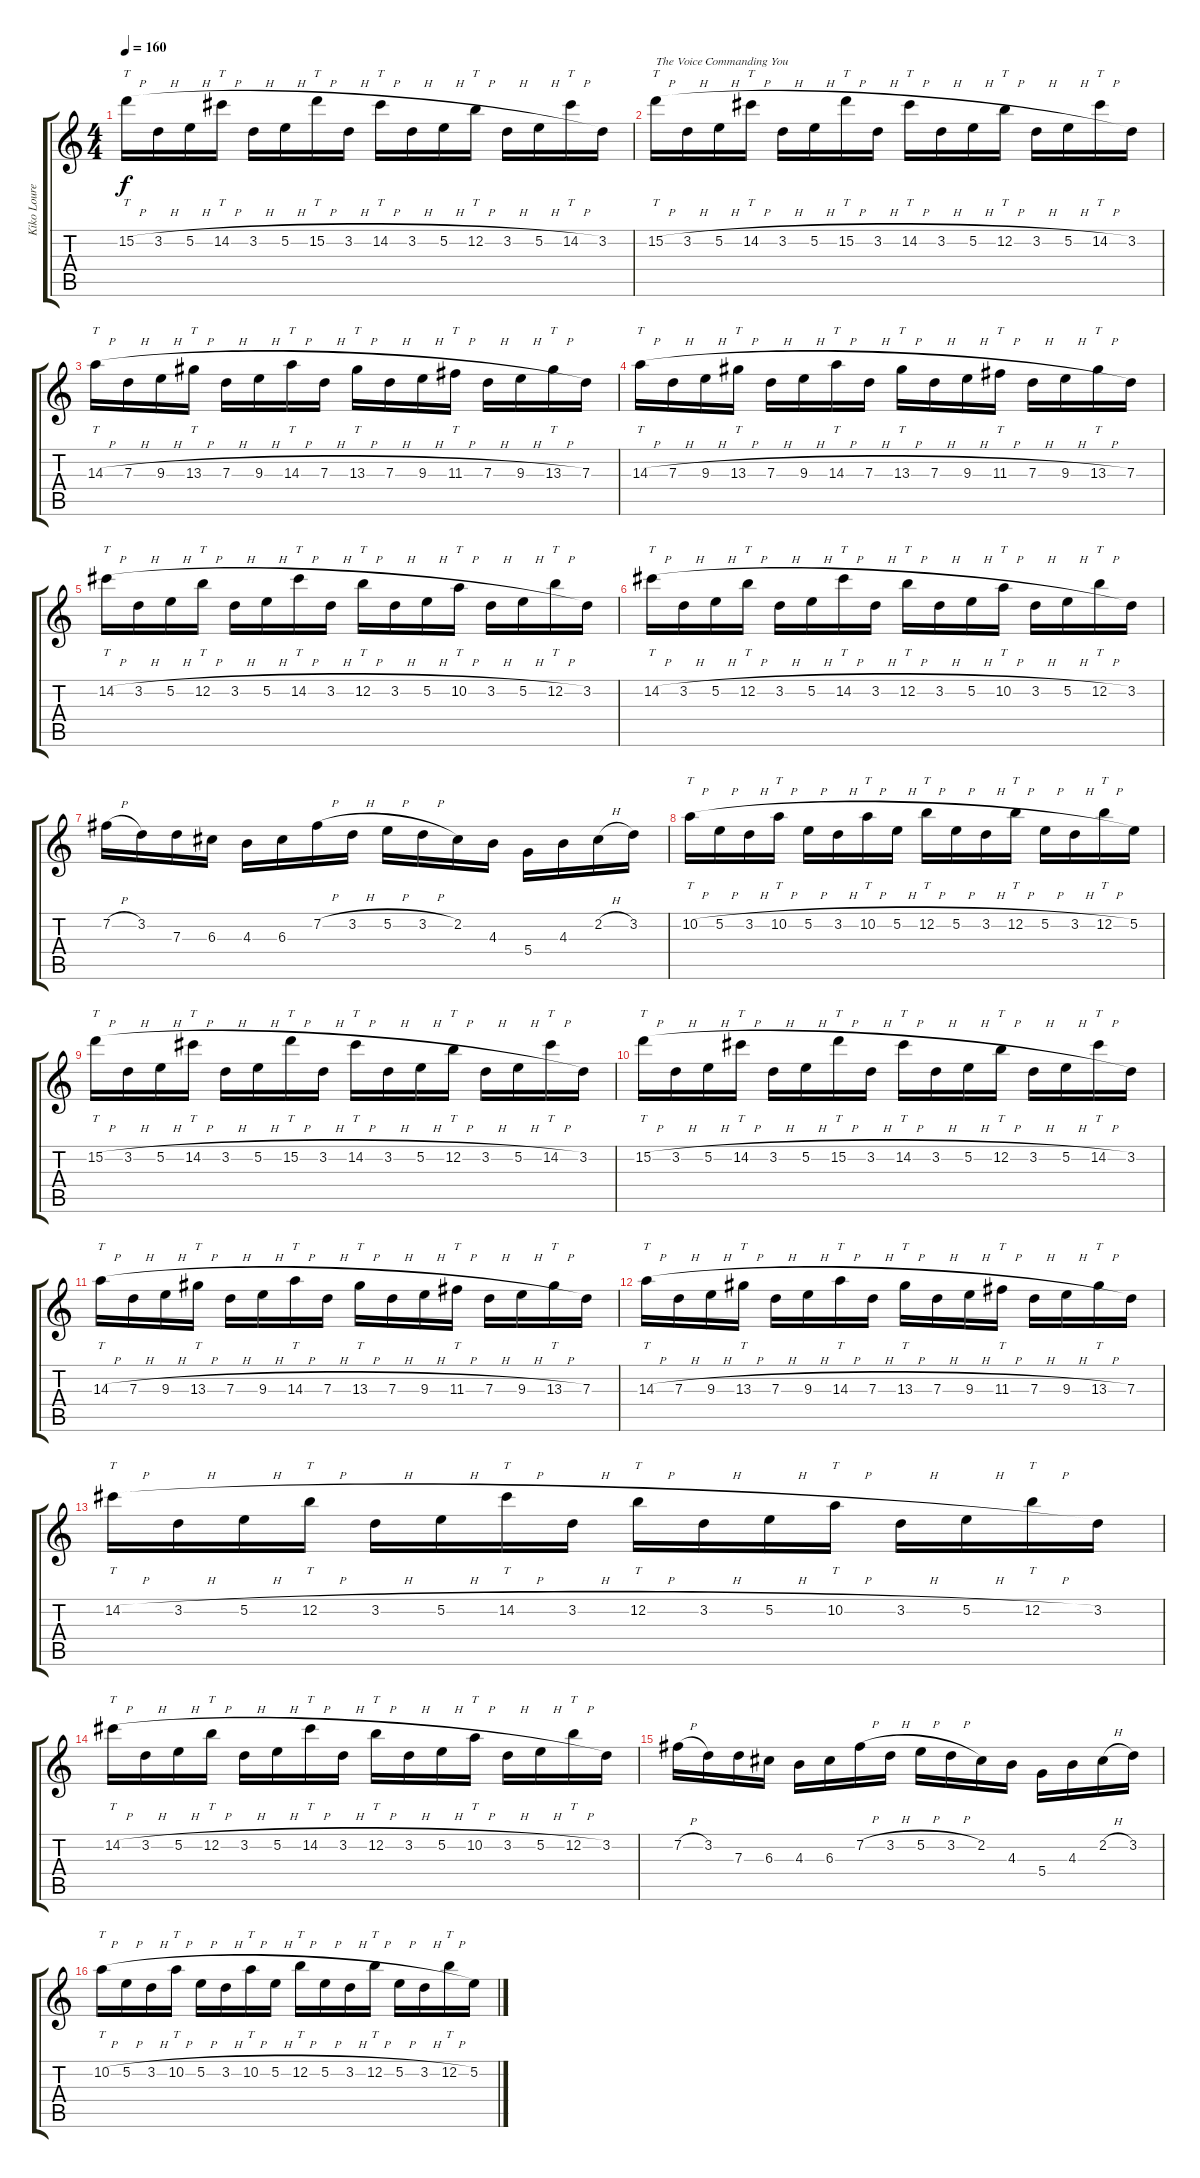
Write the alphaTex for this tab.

\track ("Kiko Loureiro" "Kiko Loure") {instrument distortionguitar}
\staff {score tabs}
\tuning (E4 B3 G3 D3 A2 E2) {hide}
\ts (4 4)
\tempo 160
\clef g2
\ks c
15.2{h}.16{tt txt "" dy f instrument distortionguitar} 3.2{h}.16 5.2{h}.16 14.2{h}.16{tt} 3.2{h}.16 5.2{h}.16 15.2{h}.16{tt} 3.2{h}.16 14.2{h}.16{tt} 3.2{h}.16 5.2{h}.16 12.2{h}.16{tt} 3.2{h}.16 5.2{h}.16 14.2{h}.16{tt} 3.2.16 |
15.2{h}.16{tt txt "The Voice Commanding You"} 3.2{h}.16 5.2{h}.16 14.2{h}.16{tt} 3.2{h}.16 5.2{h}.16 15.2{h}.16{tt} 3.2{h}.16 14.2{h}.16{tt} 3.2{h}.16 5.2{h}.16 12.2{h}.16{tt} 3.2{h}.16 5.2{h}.16 14.2{h}.16{tt} 3.2.16 |
14.3{h}.16{tt} 7.3{h}.16 9.3{h}.16 13.3{h}.16{tt} 7.3{h}.16 9.3{h}.16 14.3{h}.16{tt} 7.3{h}.16 13.3{h}.16{tt} 7.3{h}.16 9.3{h}.16 11.3{h}.16{tt} 7.3{h}.16 9.3{h}.16 13.3{h}.16{tt} 7.3.16 |
14.3{h}.16{tt} 7.3{h}.16 9.3{h}.16 13.3{h}.16{tt} 7.3{h}.16 9.3{h}.16 14.3{h}.16{tt} 7.3{h}.16 13.3{h}.16{tt} 7.3{h}.16 9.3{h}.16 11.3{h}.16{tt} 7.3{h}.16 9.3{h}.16 13.3{h}.16{tt} 7.3.16 |
14.2{h}.16{tt} 3.2{h}.16 5.2{h}.16 12.2{h}.16{tt} 3.2{h}.16 5.2{h}.16 14.2{h}.16{tt} 3.2{h}.16 12.2{h}.16{tt} 3.2{h}.16 5.2{h}.16 10.2{h}.16{tt} 3.2{h}.16 5.2{h}.16 12.2{h}.16{tt} 3.2.16 |
14.2{h}.16{tt} 3.2{h}.16 5.2{h}.16 12.2{h}.16{tt} 3.2{h}.16 5.2{h}.16 14.2{h}.16{tt} 3.2{h}.16 12.2{h}.16{tt} 3.2{h}.16 5.2{h}.16 10.2{h}.16{tt} 3.2{h}.16 5.2{h}.16 12.2{h}.16{tt} 3.2.16 |
7.2{h}.16 3.2.16 7.3.16 6.3.16 4.3.16 6.3.16 7.2{h}.16 3.2{h}.16 5.2{h}.16 3.2{h}.16 2.2.16 4.3.16 5.4.16 4.3.16 2.2{h}.16 3.2.16 |
10.2{h}.16{tt} 5.2{h}.16 3.2{h}.16 10.2{h}.16{tt} 5.2{h}.16 3.2{h}.16 10.2{h}.16{tt} 5.2{h}.16 12.2{h}.16{tt} 5.2{h}.16 3.2{h}.16 12.2{h}.16{tt} 5.2{h}.16 3.2{h}.16 12.2{h}.16{tt} 5.2.16 |
15.2{h}.16{tt} 3.2{h}.16 5.2{h}.16 14.2{h}.16{tt} 3.2{h}.16 5.2{h}.16 15.2{h}.16{tt} 3.2{h}.16 14.2{h}.16{tt} 3.2{h}.16 5.2{h}.16 12.2{h}.16{tt} 3.2{h}.16 5.2{h}.16 14.2{h}.16{tt} 3.2.16 |
15.2{h}.16{tt} 3.2{h}.16 5.2{h}.16 14.2{h}.16{tt} 3.2{h}.16 5.2{h}.16 15.2{h}.16{tt} 3.2{h}.16 14.2{h}.16{tt} 3.2{h}.16 5.2{h}.16 12.2{h}.16{tt} 3.2{h}.16 5.2{h}.16 14.2{h}.16{tt} 3.2.16 |
14.3{h}.16{tt} 7.3{h}.16 9.3{h}.16 13.3{h}.16{tt} 7.3{h}.16 9.3{h}.16 14.3{h}.16{tt} 7.3{h}.16 13.3{h}.16{tt} 7.3{h}.16 9.3{h}.16 11.3{h}.16{tt} 7.3{h}.16 9.3{h}.16 13.3{h}.16{tt} 7.3.16 |
14.3{h}.16{tt} 7.3{h}.16 9.3{h}.16 13.3{h}.16{tt} 7.3{h}.16 9.3{h}.16 14.3{h}.16{tt} 7.3{h}.16 13.3{h}.16{tt} 7.3{h}.16 9.3{h}.16 11.3{h}.16{tt} 7.3{h}.16 9.3{h}.16 13.3{h}.16{tt} 7.3.16 |
14.2{h}.16{tt} 3.2{h}.16 5.2{h}.16 12.2{h}.16{tt} 3.2{h}.16 5.2{h}.16 14.2{h}.16{tt} 3.2{h}.16 12.2{h}.16{tt} 3.2{h}.16 5.2{h}.16 10.2{h}.16{tt} 3.2{h}.16 5.2{h}.16 12.2{h}.16{tt} 3.2.16 |
14.2{h}.16{tt} 3.2{h}.16 5.2{h}.16 12.2{h}.16{tt} 3.2{h}.16 5.2{h}.16 14.2{h}.16{tt} 3.2{h}.16 12.2{h}.16{tt} 3.2{h}.16 5.2{h}.16 10.2{h}.16{tt} 3.2{h}.16 5.2{h}.16 12.2{h}.16{tt} 3.2.16 |
7.2{h}.16 3.2.16 7.3.16 6.3.16 4.3.16 6.3.16 7.2{h}.16 3.2{h}.16 5.2{h}.16 3.2{h}.16 2.2.16 4.3.16 5.4.16 4.3.16 2.2{h}.16 3.2.16 |
10.2{h}.16{tt} 5.2{h}.16 3.2{h}.16 10.2{h}.16{tt} 5.2{h}.16 3.2{h}.16 10.2{h}.16{tt} 5.2{h}.16 12.2{h}.16{tt} 5.2{h}.16 3.2{h}.16 12.2{h}.16{tt} 5.2{h}.16 3.2{h}.16 12.2{h}.16{tt} 5.2.16
